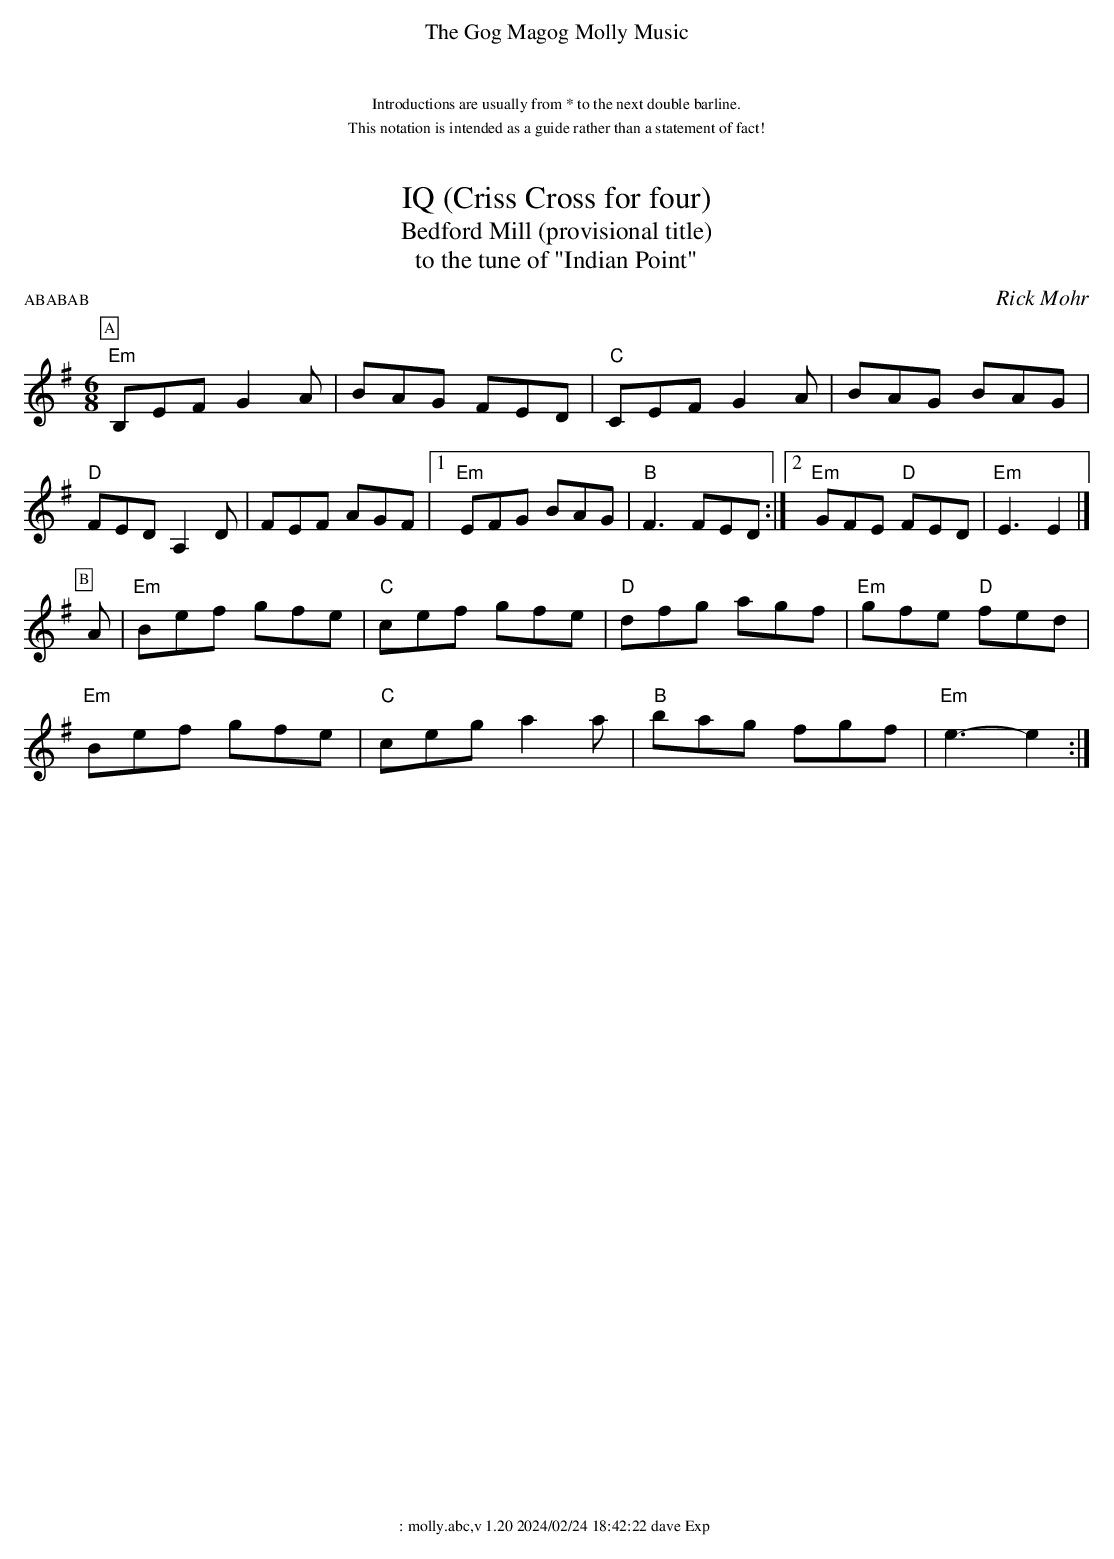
X:1
T:IQ (Criss Cross for four)
T:Bedford Mill (provisional title)
T:to the tune of "Indian Point"
C:Rick Mohr
M:6/8
L:1/8
P:ABABAB
K:Em
P:A
"Em"B,EF G2A|BAG FED|"C"CEF G2A|BAG BAG|
"D"FED A,2D|FEF AGF|1"Em"EFG BAG|"B"F3 FED:|2"Em"GFE "D"FED|"Em"E3 E2|]
P:B
A|"Em"Bef gfe|"C"cef gfe|"D"dfg agf|"Em"gfe "D"fed|
"Em"Bef gfe|"C"ceg a2a|"B"bag fgf|"Em"e3-e2:|
